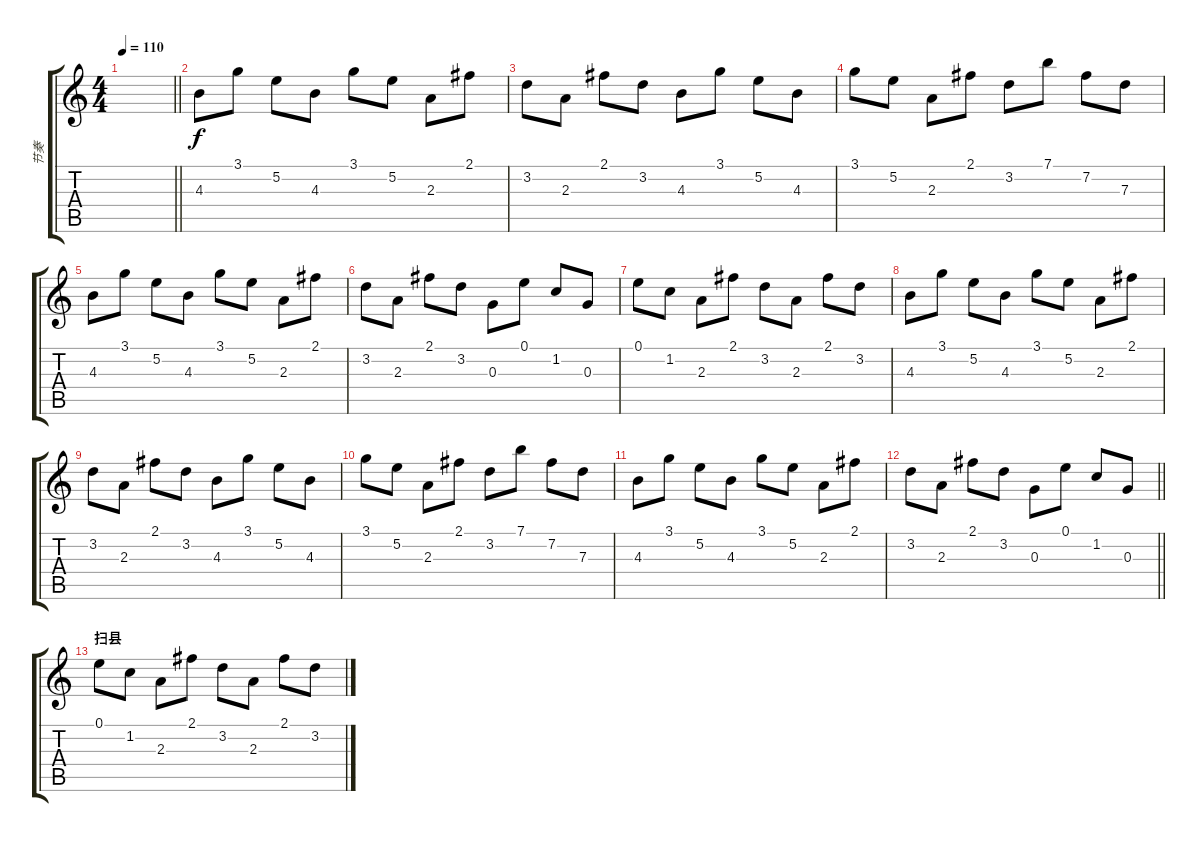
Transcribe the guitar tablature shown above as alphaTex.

\track ("节奏" "节奏") {instrument acousticguitarsteel}
\staff {score tabs}
\tuning (E4 B3 G3 D3 A2 E2) {hide}
\ts (4 4)
\tempo 110
\clef g2
\barLineRight lightlight
\ks c
|
4.3.8 3.1.8 5.2.8 4.3.8 3.1.8 5.2.8 2.3.8 2.1.8 |
3.2.8 2.3.8 2.1.8 3.2.8 4.3.8 3.1.8 5.2.8 4.3.8 |
3.1.8 5.2.8 2.3.8 2.1.8 3.2.8 7.1.8 7.2.8 7.3.8 |
4.3.8 3.1.8 5.2.8 4.3.8 3.1.8 5.2.8 2.3.8 2.1.8 |
3.2.8 2.3.8 2.1.8 3.2.8 0.3.8 0.1.8 1.2.8 0.3.8 |
0.1.8 1.2.8 2.3.8 2.1.8 3.2.8 2.3.8 2.1.8 3.2.8 |
4.3.8 3.1.8 5.2.8 4.3.8 3.1.8 5.2.8 2.3.8 2.1.8 |
3.2.8 2.3.8 2.1.8 3.2.8 4.3.8 3.1.8 5.2.8 4.3.8 |
3.1.8 5.2.8 2.3.8 2.1.8 3.2.8 7.1.8 7.2.8 7.3.8 |
4.3.8 3.1.8 5.2.8 4.3.8 3.1.8 5.2.8 2.3.8 2.1.8 |
\barLineRight lightlight
3.2.8 2.3.8 2.1.8 3.2.8 0.3.8 0.1.8 1.2.8 0.3.8 |
\section ("" "扫县")
0.1.8 1.2.8 2.3.8 2.1.8 3.2.8 2.3.8 2.1.8 3.2.8
